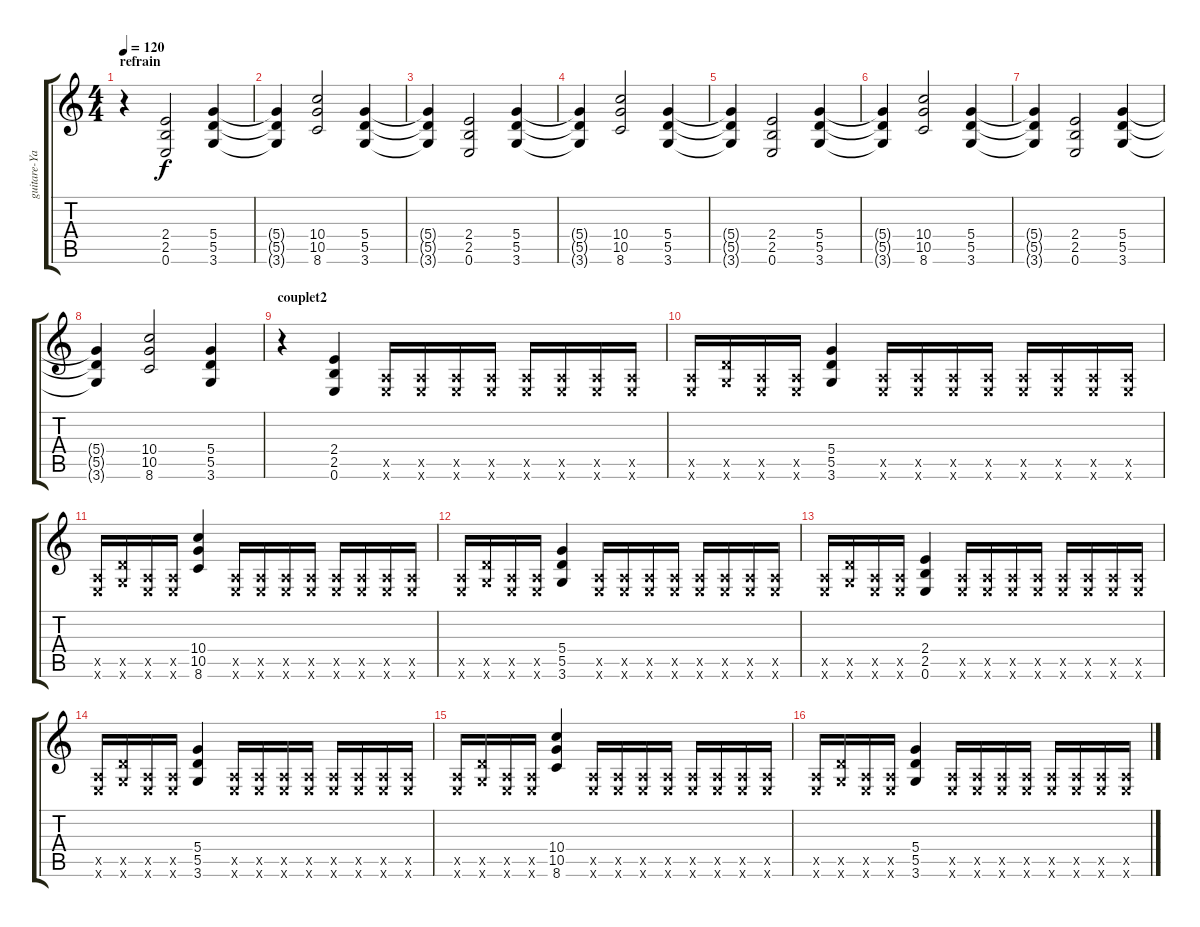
\track ("guitare-Yann" "guitare-Ya") {instrument distortionguitar}
\staff {score tabs}
\tuning (E4 B3 G3 D3 A2 E2) {hide}
\ts (4 4)
\section ("" "refrain")
\tempo 120
\clef g2
\ks c
r.4{dy f} (2.4 2.5 0.6).2 (5.4 5.5 3.6).4 |
(5.4{t} 5.5{t} 3.6{t}).4 (10.4 10.5 8.6).2 (5.4 5.5 3.6).4 |
(5.4{t} 5.5{t} 3.6{t}).4 (2.4 2.5 0.6).2 (5.4 5.5 3.6).4 |
(5.4{t} 5.5{t} 3.6{t}).4 (10.4 10.5 8.6).2 (5.4 5.5 3.6).4 |
(5.4{t} 5.5{t} 3.6{t}).4 (2.4 2.5 0.6).2 (5.4 5.5 3.6).4 |
(5.4{t} 5.5{t} 3.6{t}).4 (10.4 10.5 8.6).2 (5.4 5.5 3.6).4 |
(5.4{t} 5.5{t} 3.6{t}).4 (2.4 2.5 0.6).2 (5.4 5.5 3.6).4 |
(5.4{t} 5.5{t} 3.6{t}).4 (10.4 10.5 8.6).2 (5.4 5.5 3.6).4 |
\section ("" "couplet2")
r.4 (2.4 2.5 0.6).4 (0.5{x} 0.6{x}).16 (0.5{x} 0.6{x}).16 (0.5{x} 0.6{x}).16 (0.5{x} 0.6{x}).16 (0.5{x} 0.6{x}).16 (0.5{x} 0.6{x}).16 (0.5{x} 0.6{x}).16 (0.5{x} 0.6{x}).16 |
(0.5{x} 0.6{x}).16 (5.5{x} 3.6{x}).16 (0.5{x} 0.6{x}).16 (0.5{x} 0.6{x}).16 (5.4 5.5 3.6).4 (0.5{x} 0.6{x}).16 (0.5{x} 0.6{x}).16 (0.5{x} 0.6{x}).16 (0.5{x} 0.6{x}).16 (0.5{x} 0.6{x}).16 (0.5{x} 0.6{x}).16 (0.5{x} 0.6{x}).16 (0.5{x} 0.6{x}).16 |
(0.5{x} 0.6{x}).16 (5.5{x} 3.6{x}).16 (0.5{x} 0.6{x}).16 (0.5{x} 0.6{x}).16 (10.4 10.5 8.6).4 (0.5{x} 0.6{x}).16 (0.5{x} 0.6{x}).16 (0.5{x} 0.6{x}).16 (0.5{x} 0.6{x}).16 (0.5{x} 0.6{x}).16 (0.5{x} 0.6{x}).16 (0.5{x} 0.6{x}).16 (0.5{x} 0.6{x}).16 |
(0.5{x} 0.6{x}).16 (5.5{x} 3.6{x}).16 (0.5{x} 0.6{x}).16 (0.5{x} 0.6{x}).16 (5.4 5.5 3.6).4 (0.5{x} 0.6{x}).16 (0.5{x} 0.6{x}).16 (0.5{x} 0.6{x}).16 (0.5{x} 0.6{x}).16 (0.5{x} 0.6{x}).16 (0.5{x} 0.6{x}).16 (0.5{x} 0.6{x}).16 (0.5{x} 0.6{x}).16 |
(0.5{x} 0.6{x}).16 (5.5{x} 3.6{x}).16 (0.5{x} 0.6{x}).16 (0.5{x} 0.6{x}).16 (2.4 2.5 0.6).4 (0.5{x} 0.6{x}).16 (0.5{x} 0.6{x}).16 (0.5{x} 0.6{x}).16 (0.5{x} 0.6{x}).16 (0.5{x} 0.6{x}).16 (0.5{x} 0.6{x}).16 (0.5{x} 0.6{x}).16 (0.5{x} 0.6{x}).16 |
(0.5{x} 0.6{x}).16 (5.5{x} 3.6{x}).16 (0.5{x} 0.6{x}).16 (0.5{x} 0.6{x}).16 (5.4 5.5 3.6).4 (0.5{x} 0.6{x}).16 (0.5{x} 0.6{x}).16 (0.5{x} 0.6{x}).16 (0.5{x} 0.6{x}).16 (0.5{x} 0.6{x}).16 (0.5{x} 0.6{x}).16 (0.5{x} 0.6{x}).16 (0.5{x} 0.6{x}).16 |
(0.5{x} 0.6{x}).16 (5.5{x} 3.6{x}).16 (0.5{x} 0.6{x}).16 (0.5{x} 0.6{x}).16 (10.4 10.5 8.6).4 (0.5{x} 0.6{x}).16 (0.5{x} 0.6{x}).16 (0.5{x} 0.6{x}).16 (0.5{x} 0.6{x}).16 (0.5{x} 0.6{x}).16 (0.5{x} 0.6{x}).16 (0.5{x} 0.6{x}).16 (0.5{x} 0.6{x}).16 |
(0.5{x} 0.6{x}).16 (5.5{x} 3.6{x}).16 (0.5{x} 0.6{x}).16 (0.5{x} 0.6{x}).16 (5.4 5.5 3.6).4 (0.5{x} 0.6{x}).16 (0.5{x} 0.6{x}).16 (0.5{x} 0.6{x}).16 (0.5{x} 0.6{x}).16 (0.5{x} 0.6{x}).16 (0.5{x} 0.6{x}).16 (0.5{x} 0.6{x}).16 (0.5{x} 0.6{x}).16
